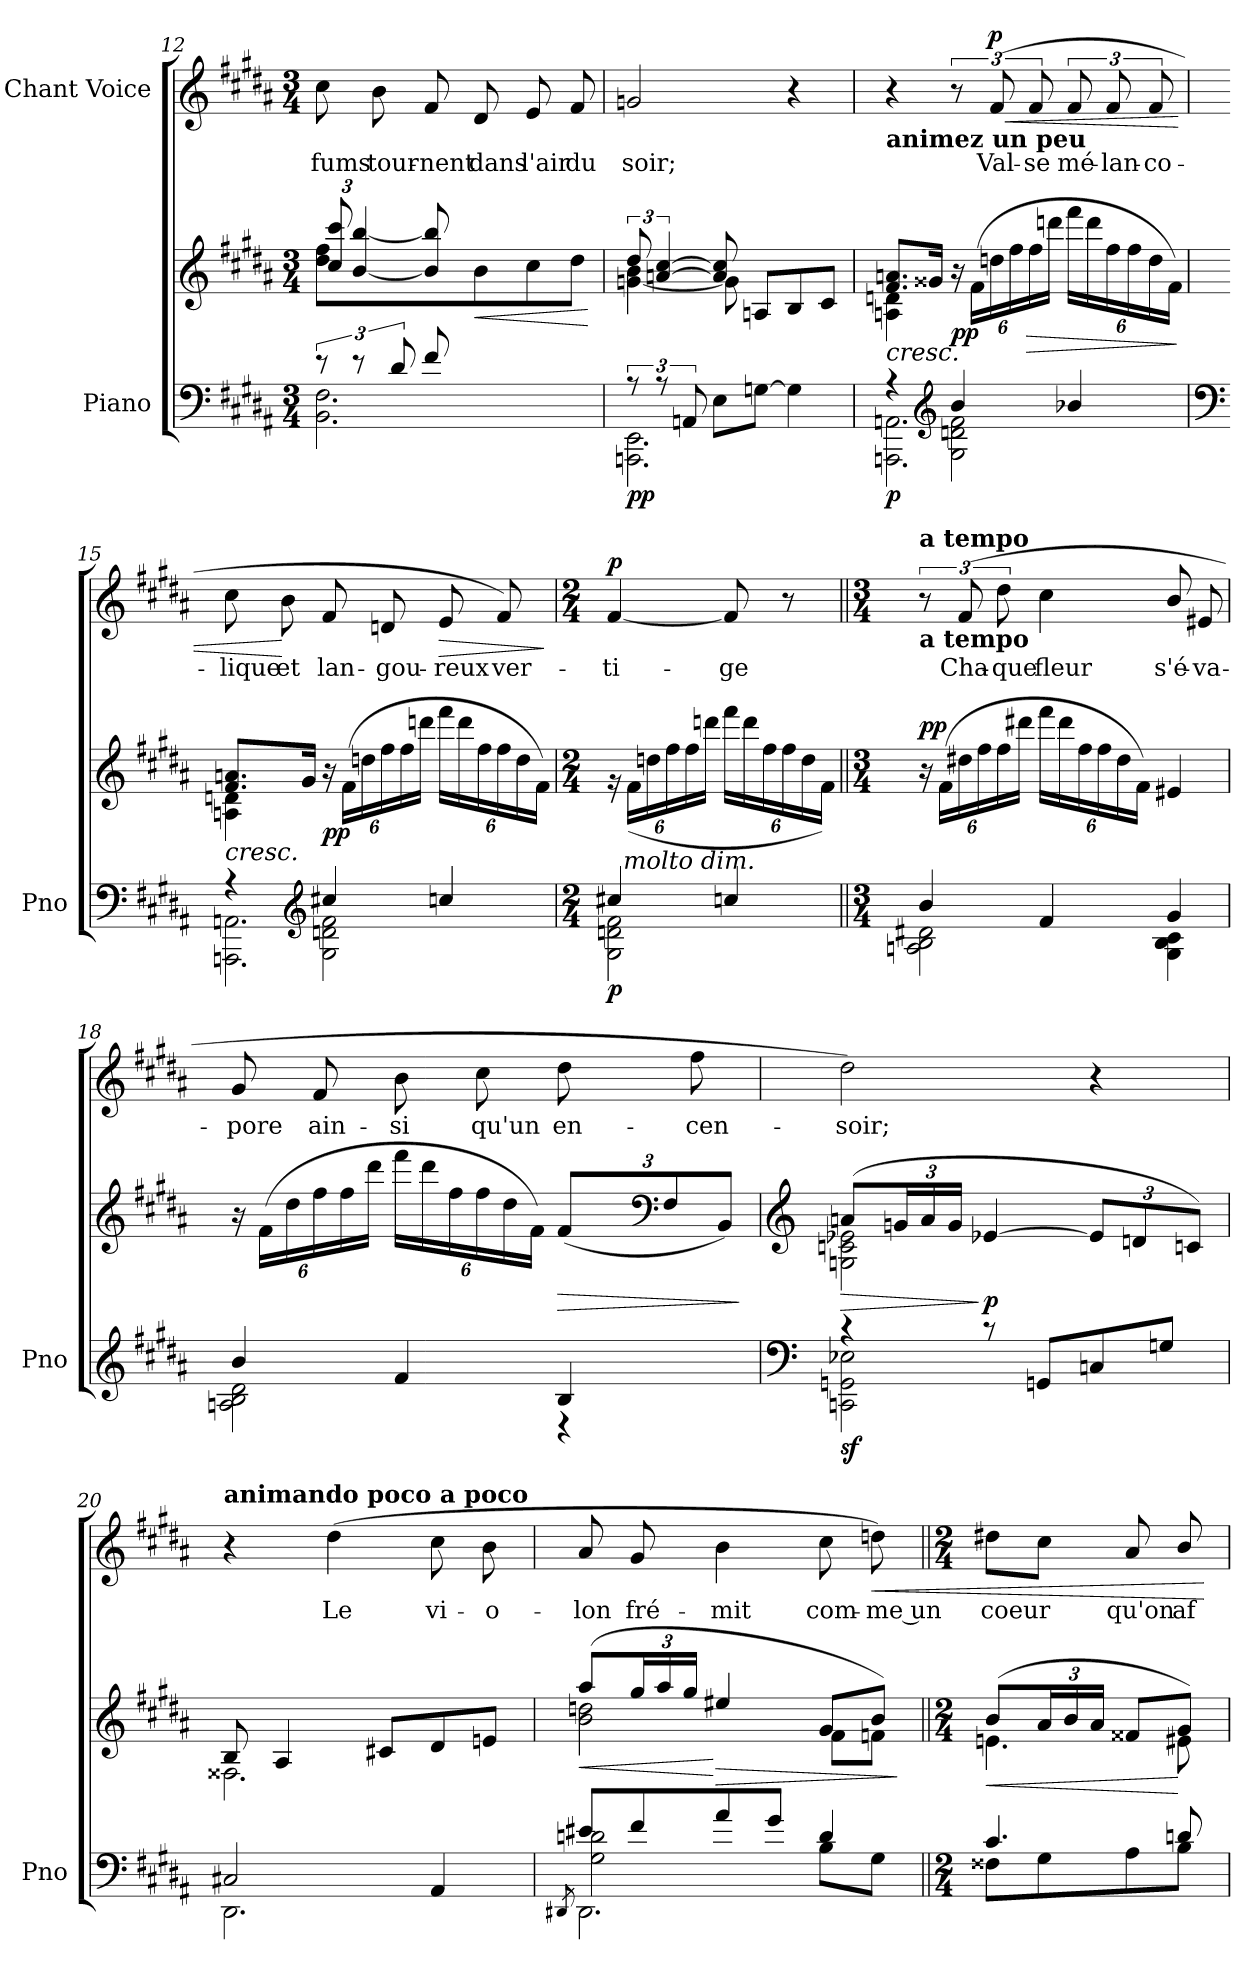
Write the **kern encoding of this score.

**kern	**kern	**dynam	**kern	**text	**dynam
*part2	*part2	*part2	*part1	*part1	*part1
*staff3	*staff2	*staff2/3	*staff1	*staff1	*staff1
*I"Piano	*	*	*I"Chant Voice	*	*
*I'Pno	*	*	*	*	*
*clefF4	*clefG2	*	*clefG2	*	*
*k[f#c#g#d#a#]	*k[f#c#g#d#a#]	*	*k[f#c#g#d#a#]	*	*
*M3/4	*M3/4	*	*M3/4	*	*
=12	=12	=12	=12	=12	=12
*^	*^	*	*	*	*
*	*^	*	*	*	*	*	*
*	*	*	*	*Xbrackettup	*	*	*	*
!	!	!	!	!	!	!	!LO:LY:b	!
4ryy	12r	2.BB\ 2.F#\	4dd#\ 4ff#\	12cc#/ 12ccc#/	.	8cc#\	-fums	.
.	12r	.	.	[6b/ [6bb/	.	.	.	.
!	!	!	!	!	!	!	!LO:LY:b	!
.	.	.	.	.	.	8b\	tour-	.
.	12d#/	.	.	.	.	.	.	.
!	!	!	!	!	!	!	!LO:LY:b	!
8f#/L	2ryy	.	8ryy	8b/] 8bb/]	.	8f#/	-nent	.
!	!	!	!	!	!LO:HP:b	!	!LO:LY:b	!
4.ryy	.	.	8b\	4.ryy	<	8d#/	dans	.
!	!	!	!	!	!	!	!LO:LY:b	!
.	.	.	8cc#\	.	.	8e/	l'air	.
!	!	!	!	!	!	!	!LO:LY:b	!
.	.	.	8dd#\J	.	.	8f#/	du	.
*v	*v	*v	*	*	*	*	*	*
*	*v	*v	*	*	*	*
.	.	[	.	.	.
=13	=13	=13	=13	=13	=13
*^	*	*	*	*	*
*	*	*brackettup	*	*	*	*
*	*	*^	*	*	*	*
!	!	!	!	!LO:DY:b=2	!	!LO:LY:b	!
12r	2.AAAn\ 2.EE\	12dd#/	[4gn\ 4b\	pp	2gn/	soir;	.
12r	.	[6an/ [6cc#/	.	.	.	.	.
12AAn/	.	.	.	.	.	.	.
8E\L	.	8a/] 8cc#/]	8g\]	.	.	.	.
[8Gn\J	.	8An/L	4.ryy	.	.	.	.
4G\]	.	8B/	.	.	4r	.	.
.	.	8c#/J	.	.	.	.	.
!!LO:PB:g=z
=14	=14	=14	=14	=14	=14	=14	=14
*	*^	*	*	*	*	*	*
!	!	!	!	!	!	!LO:TX:b:B:t=animez un peu	!	!
!	!	!	!	!	!LO:HP:b	!	!	!
!	!	!	!	!	!LO:DY:n=1:b=2	!	!	!
4r	2.AAAn\ 2.AAn\	4ryy	4An\ 4dn\	8.f#/ 8.an/L	< p	4r	.	.
.	.	.	.	16g##X/Jk	.	.	.	.
*clefG2	*	*	*	*	*	*	*	*
*	*	*	*Xbrackettup	*	*	*	*	*
!	!	!	!	!	!LO:DY:n=2:b	!	!	!
4b/	.	2G#\ 2dn\ 2f#\	24r	2ryy	pp	12r	.	.
.	.	.	(24f#\LL	.	.	.	.	.
!	!	!	!	!	!	!	!LO:LY:b	!LO:HP:b
!	!	!	!	!	!	!	!	!LO:DY:n=1:b
.	.	.	24ddn\	.	.	(12f#/	Val-	< p
.	.	.	24ff#\	.	[	.	.	.
!	!	!	!	!	!LO:HP:b	!	!LO:LY:b	!
.	.	.	24ff#\	.	>	12f#/	-se	.
.	.	.	24dddn\JJ	.	.	.	.	.
*	*	*	*brackettup	*	*	*	*	*
!	!	!	!	!	!	!	!LO:LY:b	!
4b-X/	.	.	24fff#\LL	.	.	12f#/	mé-	.
.	.	.	24ddd\	.	.	.	.	.
!	!	!	!	!	!	!	!LO:LY:b	!
.	.	.	24ff#\	.	.	12f#/	-lan-	.
.	.	.	24ff#\	.	.	.	.	.
!	!	!	!	!	!	!	!LO:LY:b	!
.	.	.	24dd\	.	.	12f#/	-co-	.
.	.	.	24f#\JJ)	.	.	.	.	.
*v	*v	*v	*	*	*	*	*	*
*	*v	*v	*	*	*	*
.	.	]	.	.	.
=15	=15	=15	=15	=15	=15
*clefF4	*	*	*	*	*
*^	*	*	*	*	*
*	*^	*	*	*	*	*
!	!	!	!	!LO:HP:b	!	!LO:LY:b	!
*	*	*	*^	*	*	*	*
4r	2.AAAn\ 2.AAn\	4ryy	8.f#/ 8.an/L	4An\ 4dn\	<	8cc#\	-lique	.
!	!	!	!	!	!	!	!LO:LY:b	!
.	.	.	.	.	.	8b\	et	[
.	.	.	16g#/Jk	.	.	.	.	.
*clefG2	*	*	*	*	*	*	*	*
*	*	*	*	*Xbrackettup	*	*	*	*
!	!	!	!	!	!LO:DY:b	!	!LO:LY:b	!
4cc#X/	.	2G#\ 2dn\ 2f#\	2ryy	24r	pp	8f#/	lan-	.
.	.	.	.	(24f#\LL	.	.	.	.
.	.	.	.	24ddn\	.	.	.	.
!	!	!	!	!	!	!	!LO:LY:b	!
.	.	.	.	24ff#\	.	8dn/	-gou-	.
.	.	.	.	24ff#\	.	.	.	.
.	.	.	.	24dddn\JJ	.	.	.	.
*	*	*	*	*brackettup	*	*	*	*
!	!	!	!	!	!	!	!LO:LY:b	!LO:HP:b
4ccn/	.	.	.	24fff#\LL	[	8e/	-reux	>
.	.	.	.	24ddd\	.	.	.	.
.	.	.	.	24ff#\	.	.	.	.
!	!	!	!	!	!	!	!LO:LY:b	!
.	.	.	.	24ff#\	.	8f#/)	ver-	.
.	.	.	.	24dd\	.	.	.	.
.	.	.	.	24f#\JJ)	.	.	.	.
*v	*v	*v	*	*	*	*	*	*
*	*v	*v	*	*	*	*
.	.	.	.	.	]
!!LO:LB:g=z
=16	=16	=16	=16	=16	=16
*M2/4	*M2/4	*	*M2/4	*	*
*^	*^	*	*	*	*
*	*	*	*Xbrackettup	*	*	*	*
!	!	!	!	!LO:DY:b=2	!	!LO:LY:b	!LO:DY:b
2G#\ 2dn\ 2f#\	4cc#X/	2ryy	24r	p	[4f#/	-ti-	p
!	!	!	!LO:TX:b:i:t=molto dim.	!	!	!	!
.	.	.	(24f#\LL	.	.	.	.
.	.	.	24ddn\	.	.	.	.
.	.	.	24ff#\	.	.	.	.
.	.	.	24ff#\	.	.	.	.
.	.	.	24dddn\JJ	.	.	.	.
*	*	*	*brackettup	*	*	*	*
!	!	!	!	!	!	!LO:LY:b	!
.	4ccn/	.	24fff#\LL	.	8f#/]	-ge	.
.	.	.	24ddd\	.	.	.	.
.	.	.	24ff#\	.	.	.	.
.	.	.	24ff#\	.	8r	.	.
.	.	.	24dd\	.	.	.	.
.	.	.	24f#\JJ)	.	.	.	.
*	*	*v	*v	*	*	*	*
!!LO:LB:g=z
=17||	=17||	=17||	=17||	=17||	=17||	=17||
*M3/4	*	*M3/4	*	*M3/4	*	*
*	*	*Xbrackettup	*	*	*	*
*	*	*^	*	*	*	*
!	!	!	!	!	!LO:TX:b:B:t=a tempo	!	!
!	!	!	!	!	!LO:TX:a:B:t=a tempo	!	!
!	!	!	!	!LO:DY:a	!	!	!
*	*	*v	*v	*	*	*	*
4b/	2An\ 2B\ 2d#X\	24r	pp	12r	.	.
.	.	(24f#\LL	.	.	.	.
!	!	!	!	!	!LO:LY:b	!
.	.	24dd#X\	.	(12f#/	Cha-	.
.	.	24ff#\	.	.	.	.
!	!	!	!	!	!LO:LY:b	!
.	.	24ff#\	.	12dd#\	-que	.
.	.	24ddd#X\JJ	.	.	.	.
*	*	*brackettup	*	*	*	*
!	!	!	!	!	!LO:LY:b	!
4f#/	.	24fff#\LL	.	4cc#\	fleur	.
.	.	24ddd#\	.	.	.	.
.	.	24ff#\	.	.	.	.
.	.	24ff#\	.	.	.	.
.	.	24dd#\	.	.	.	.
.	.	24f#\JJ)	.	.	.	.
!	!	!	!	!	!LO:LY:b	!
4g#/	4G#\ 4B\ 4c#\	4e#X/	.	8b/	s'é-	.
!	!	!	!	!	!LO:LY:b	!
.	.	.	.	8e#X/	-va-	.
=18	=18	=18	=18	=18	=18	=18
*	*	*Xbrackettup	*	*	*	*
!	!	!	!	!	!LO:LY:b	!
4b/	2An\ 2B\ 2d#\	24r	.	8g#/	-pore	.
.	.	(24f#\LL	.	.	.	.
.	.	24dd#\	.	.	.	.
!	!	!	!	!	!LO:LY:b	!
.	.	24ff#\	.	8f#/	ain-	.
.	.	24ff#\	.	.	.	.
.	.	24ddd#\JJ	.	.	.	.
*	*	*brackettup	*	*	*	*
!	!	!	!	!	!LO:LY:b	!
4f#/	.	24fff#\LL	.	8b\	-si	.
.	.	24ddd#\	.	.	.	.
.	.	24ff#\	.	.	.	.
!	!	!	!	!	!LO:LY:b	!
.	.	24ff#\	.	8cc#\	qu'un	.
.	.	24dd#\	.	.	.	.
.	.	24f#\JJ)	.	.	.	.
*	*	*Xbrackettup	*	*	*	*
!	!	!	!LO:HP:b	!	!LO:LY:b	!
4B/	4r	(12f#/L	>	8dd#\	en-	.
*	*	*clefF4	*	*	*	*
.	.	12F#/	.	.	.	.
!	!	!	!	!	!LO:LY:b	!
.	.	.	.	8ff#\	-cen-	.
.	.	12BB/J)	.	.	.	.
*v	*v	*	*	*	*	*
.	.	]	.	.	.
!!LO:LB:g=z
=19	=19	=19	=19	=19	=19
*clefF4	*clefG2	*	*	*	*
*^	*	*	*	*	*
!	!	!	!LO:HP:b	!	!LO:LY:b	!
*	*	*^	*	*	*	*
!	!	!	!	!LO:DY:n=1:b=2	!	!	!
4r	2CCn\ 2GGn\ 2E-X\	(8an/L	2Gn\ 2cn\ 2e-X\	> sf	2dd#\)	-soir;	.
.	.	24gn/L	.	.	.	.	.
.	.	24a/	.	.	.	.	.
.	.	24g/JJ	.	.	.	.	.
!	!	!	!	!LO:DY:n=2:b	!	!	!
8r	.	[4e-X/	.	] p	.	.	.
8GGn/L	.	.	.	.	.	.	.
8Cn/	4ryy	12e-/L]	4ryy	.	4r	.	.
.	.	12dn/	.	.	.	.	.
8Gn/J	.	.	.	.	.	.	.
.	.	12cn/J)	.	.	.	.	.
!!LO:PB:g=z
=20	=20	=20	=20	=20	=20	=20	=20
!	!	!	!	!	!LO:TX:a:B:t=animando poco a poco	!	!
2C#X/	2.DD#\	8B/	(2.F##X\	.	4r	.	.
.	.	4A#/	.	.	.	.	.
!	!	!	!	!	!	!LO:LY:b	!
.	.	.	.	.	(4dd#\	Le	.
.	.	8c#X/L	.	.	.	.	.
!	!	!	!	!	!	!LO:LY:b	!
4AA#/	.	8d#/	.	.	8cc#\	vi-	.
!	!	!	!	!	!	!LO:LY:b	!
.	.	8en/J	.	.	8b\	-o-	.
=21	=21	=21	=21	=21	=21	=21	=21
*	*^	*	*	*	*	*	*
.	.	8qDD#X/	.	.	.	.	.	.
!	!	!	!	!	!LO:HP:b	!	!LO:LY:b	!
8e#X/L	2G#\ 2dn\	2.DD#\	(8aa#/L	2b\ 2ddn\	<	8a#/	-lon	.
!	!	!	!	!	!	!	!LO:LY:b	!
8f#/	.	.	24gg#/L	.	.	8g#/	fré-	.
.	.	.	24aa#/	.	.	.	.	.
.	.	.	24gg#/JJ	.	.	.	.	.
!	!	!	!	!	!LO:HP:n=1:b	!	!LO:LY:b	!
8a#/	.	.	4ee#X/	.	[ >	4b\	-mit	.
8g#/J	.	.	.	.	.	.	.	.
!	!	!	!	!	!	!	!LO:LY:b	!
4d/	8B\L)	.	8g#/L	8f#\L	.	8cc#\	com-	.
!	!	!	!	!	!	!	!LO:LY:b	!LO:HP:b
.	8G#\J	.	8b/J)	8fn\J	.	8ddn\)	-me un	<
*v	*v	*v	*	*	*	*	*	*
*	*v	*v	*	*	*	*
.	.	]	.	.	.
=22||	=22||	=22||	=22||	=22||	=22||
*M2/4	*M2/4	*	*M2/4	*	*
*^	*	*	*	*	*
!	!	!	!LO:HP:b	!	!LO:LY:b	!
*	*	*^	*	*	*	*
4.c#/	8F##X\L	(8b/L	4.en\	<	8dd#X\L	coeur	.
.	8G#\	24a#/L	.	.	8cc#\J	.	.
.	.	24b/	.	.	.	.	.
.	.	24a#/JJ	.	.	.	.	.
!	!	!	!	!	!	!LO:LY:b	!
.	8A#\	8f##X/L	.	.	8a#/	qu'on	.
!	!	!	!	!	!	!LO:LY:b	!
8dn/	8B\J	8g#/J)	8e#X\	[	8b/	af-	.
*v	*v	*	*	*	*	*	*
*	*v	*v	*	*	*	*
.	.	.	.	.	[
=	=	=	=	=	=
*-	*-	*-	*-	*-	*-
